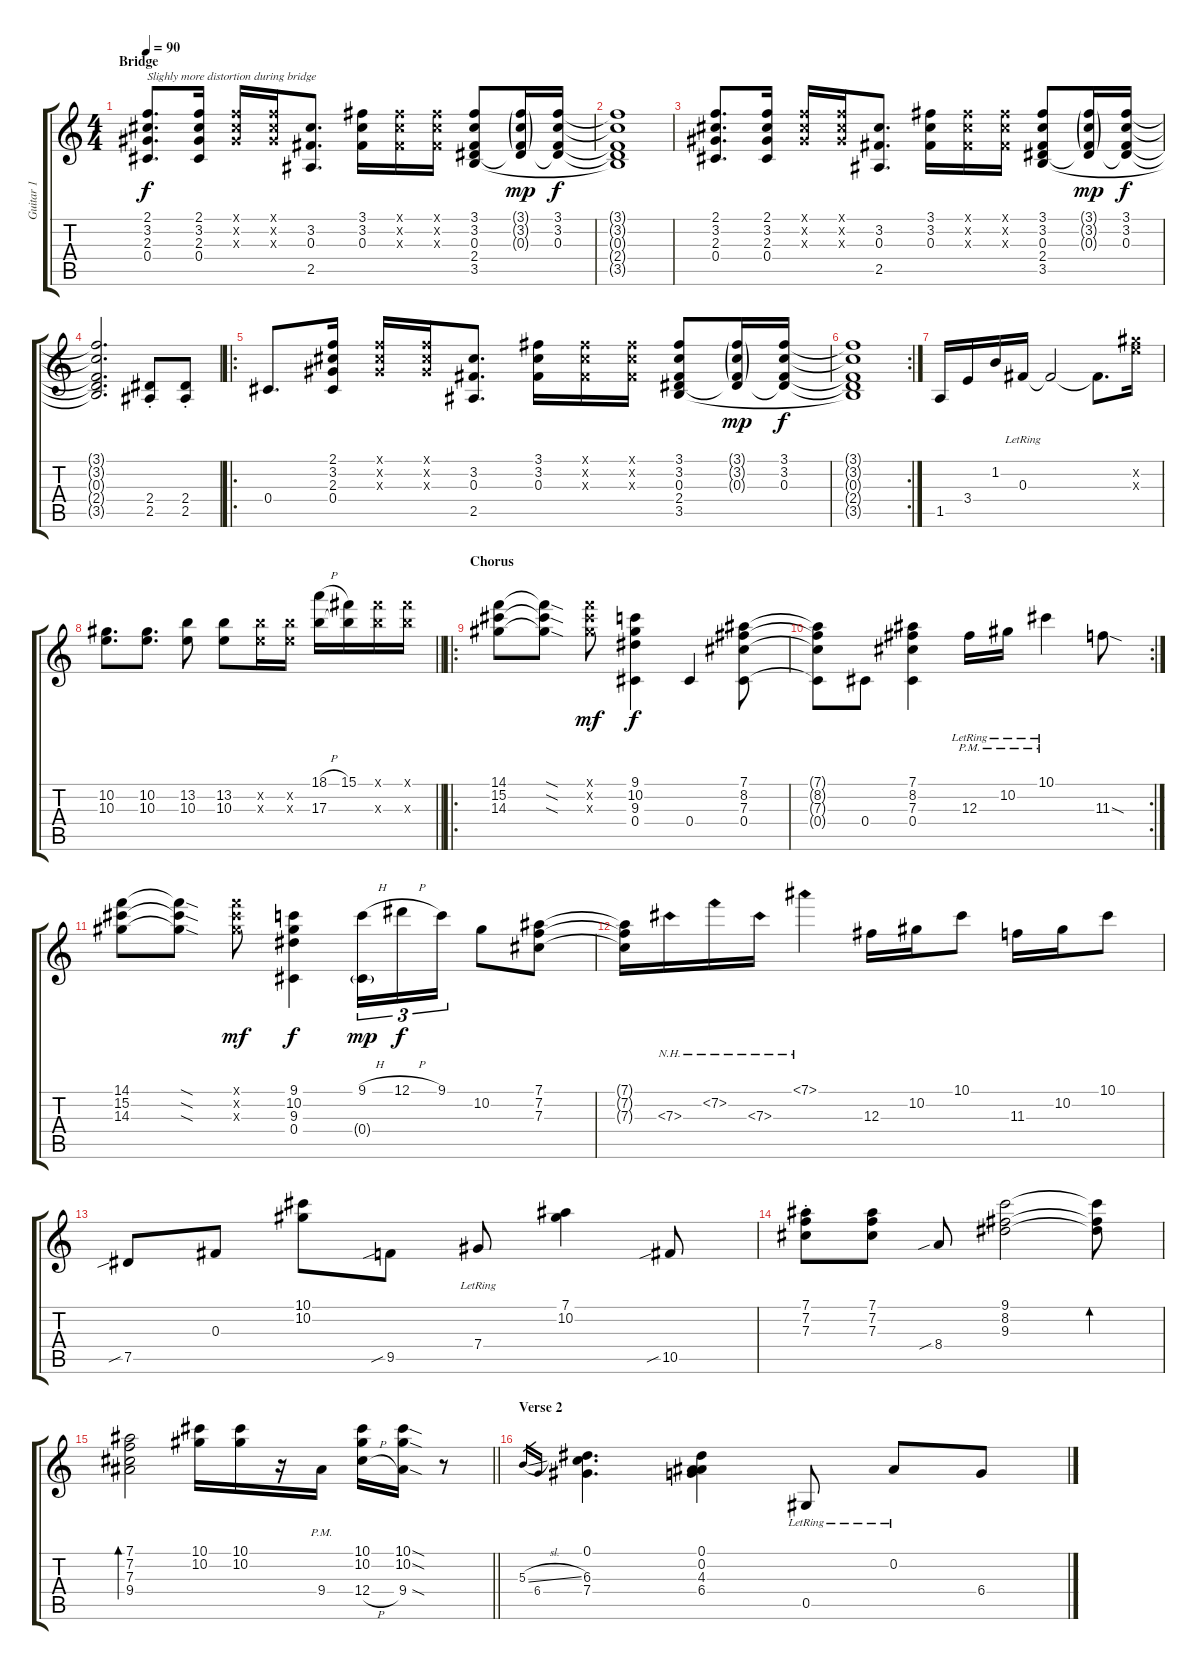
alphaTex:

\track ("Guitar 1" "Guitar 1") {instrument acousticguitarsteel}
\staff {score tabs}
\tuning (Eb4 Bb3 Gb3 Db3 Ab2 Eb2) {hide}
\ts (4 4)
\section ("" "Bridge")
\tempo 90
\clef g2
\ks c
(2.1 3.2 2.3 0.4).8{d txt "Slighly more distortion during bridge" dy f} (2.1 3.2 2.3 0.4).16 (2.1{x} 3.2{x} 2.3{x}).16 (2.1{x} 3.2{x} 2.3{x}).16 (3.2 0.3 2.5).8{d} (3.1 3.2 0.3).16 (3.1{x} 3.2{x} 0.3{x}).16 (3.1{x} 3.2{x} 0.3{x}).16 (3.1 3.2 0.3 2.4 3.5).8 (3.1{g} 3.2{g} 0.3{g} 2.4{t}).16{dy mp} (3.1 3.2 0.3 2.4{t}).16{dy f} |
(3.1{t} 3.2{t} 0.3{t} 2.4{t} 3.5{t}).1 |
(2.1 3.2 2.3 0.4).8{d} (2.1 3.2 2.3 0.4).16 (2.1{x} 3.2{x} 2.3{x}).16 (2.1{x} 3.2{x} 2.3{x}).16 (3.2 0.3 2.5).8{d} (3.1 3.2 0.3).16 (3.1{x} 3.2{x} 0.3{x}).16 (3.1{x} 3.2{x} 0.3{x}).16 (3.1 3.2 0.3 2.4 3.5).8 (3.1{g} 3.2{g} 0.3{g} 2.4{t}).16{dy mp} (3.1 3.2 0.3 2.4{t}).16{dy f} |
(3.1{t} 3.2{t} 0.3{t} 2.4{t} 3.5{t}).2{d} (2.4{st} 2.5{st}).8 (2.4 2.5{st}).8 |
\ro
0.4.8{d} (2.1 3.2 2.3 0.4).16 (2.1{x} 3.2{x} 2.3{x}).16 (2.1{x} 3.2{x} 2.3{x}).16 (3.2 0.3 2.5).8{d} (3.1 3.2 0.3).16 (3.1{x} 3.2{x} 0.3{x}).16 (3.1{x} 3.2{x} 0.3{x}).16 (3.1 3.2 0.3 2.4 3.5).8 (3.1{g} 3.2{g} 0.3{g} 2.4{t}).16{dy mp} (3.1 3.2 0.3 2.4{t}).16{dy f} |
\rc 2
(3.1{t} 3.2{t} 0.3{t} 2.4{t} 3.5{t}).1 |
1.5.16 3.4.16 1.2.16 0.3{lr}.16 0.3{t}.2 0.3{t}.8{d} (10.2{x} 10.3{x}).16 |
\barLineRight lightlight
(10.2 10.3).8{d} (10.2 10.3).8{d} (13.2 10.3).8 (13.2 10.3).8 (13.2{x} 10.3{x}).16 (13.2{x} 10.3{x}).16 (18.1{h} 17.3).16 (15.1 17.3{t}).16 (15.1{x} 17.3{x}).16 (15.1{x} 17.3{x}).16 |
\ro
\section ("" "Chorus")
(14.1 15.2 14.3).8 (14.1{sod t} 15.2{sod t} 14.3{sod t}).8 (14.1{x} 15.2{x} 14.3{x}).8{dy mf} (9.1 10.2 9.3 0.4).4{dy f} 0.4.4 (7.1 8.2 7.3 0.4).8 |
\rc 2
(7.1{t} 8.2{t} 7.3{t} 0.4{t}).8 0.4.8 (7.1 8.2 7.3 0.4).4 12.3{pm lr}.16 10.2{pm lr}.16 10.1{pm lr}.4 11.3{sod}.8 |
(14.1 15.2 14.3).8 (14.1{sod t} 15.2{sod t} 14.3{sod t}).8 (14.1{x} 15.2{x} 14.3{x}).8{dy mf} (9.1 10.2 9.3 0.4).4{dy f} (9.1{h} 0.4{g}).16{tu (3 2) dy mp} 12.1{h}.16{tu (3 2) dy f} 9.1.16{tu (3 2)} 10.2.8 (7.1 7.2 7.3).8 |
(7.1{t} 7.2{t} 7.3{t}).16 7.3{nh}.16 7.2{nh}.16 7.3{nh}.16 7.1{nh}.4 12.3.16 10.2.16 10.1.8 11.3.16 10.2.16 10.1.8 |
7.5{sib}.8 0.3.8 (10.1 10.2).8 9.5{sib}.8 7.4{lr}.8 (7.1 10.2).4 10.5{sib}.8 |
(7.1{st} 7.2{st} 7.3{st}).8 (7.1 7.2 7.3).8 8.4{sib}.8 (9.1 8.2 9.3).2 (9.1{t} 8.2{t} 9.3{t}).8{bd 60} |
\barLineRight lightlight
(7.1 7.2 7.3 9.4).2{bd 60} (10.1 10.2).16 (10.1 10.2).16 r.16 9.4{pm}.16 (10.1 10.2 12.4{h}).16 (10.1{sod} 10.2{sod} 9.4{sod}).16 r.8 |
\section ("" "Verse 2")
5.3{sl}.16{gr} 6.4.16{gr} (0.1 6.3 7.4).4{d} (0.1 0.2 4.3 6.4).4 0.5{lr}.8 0.2{lr}.8 6.4.8
